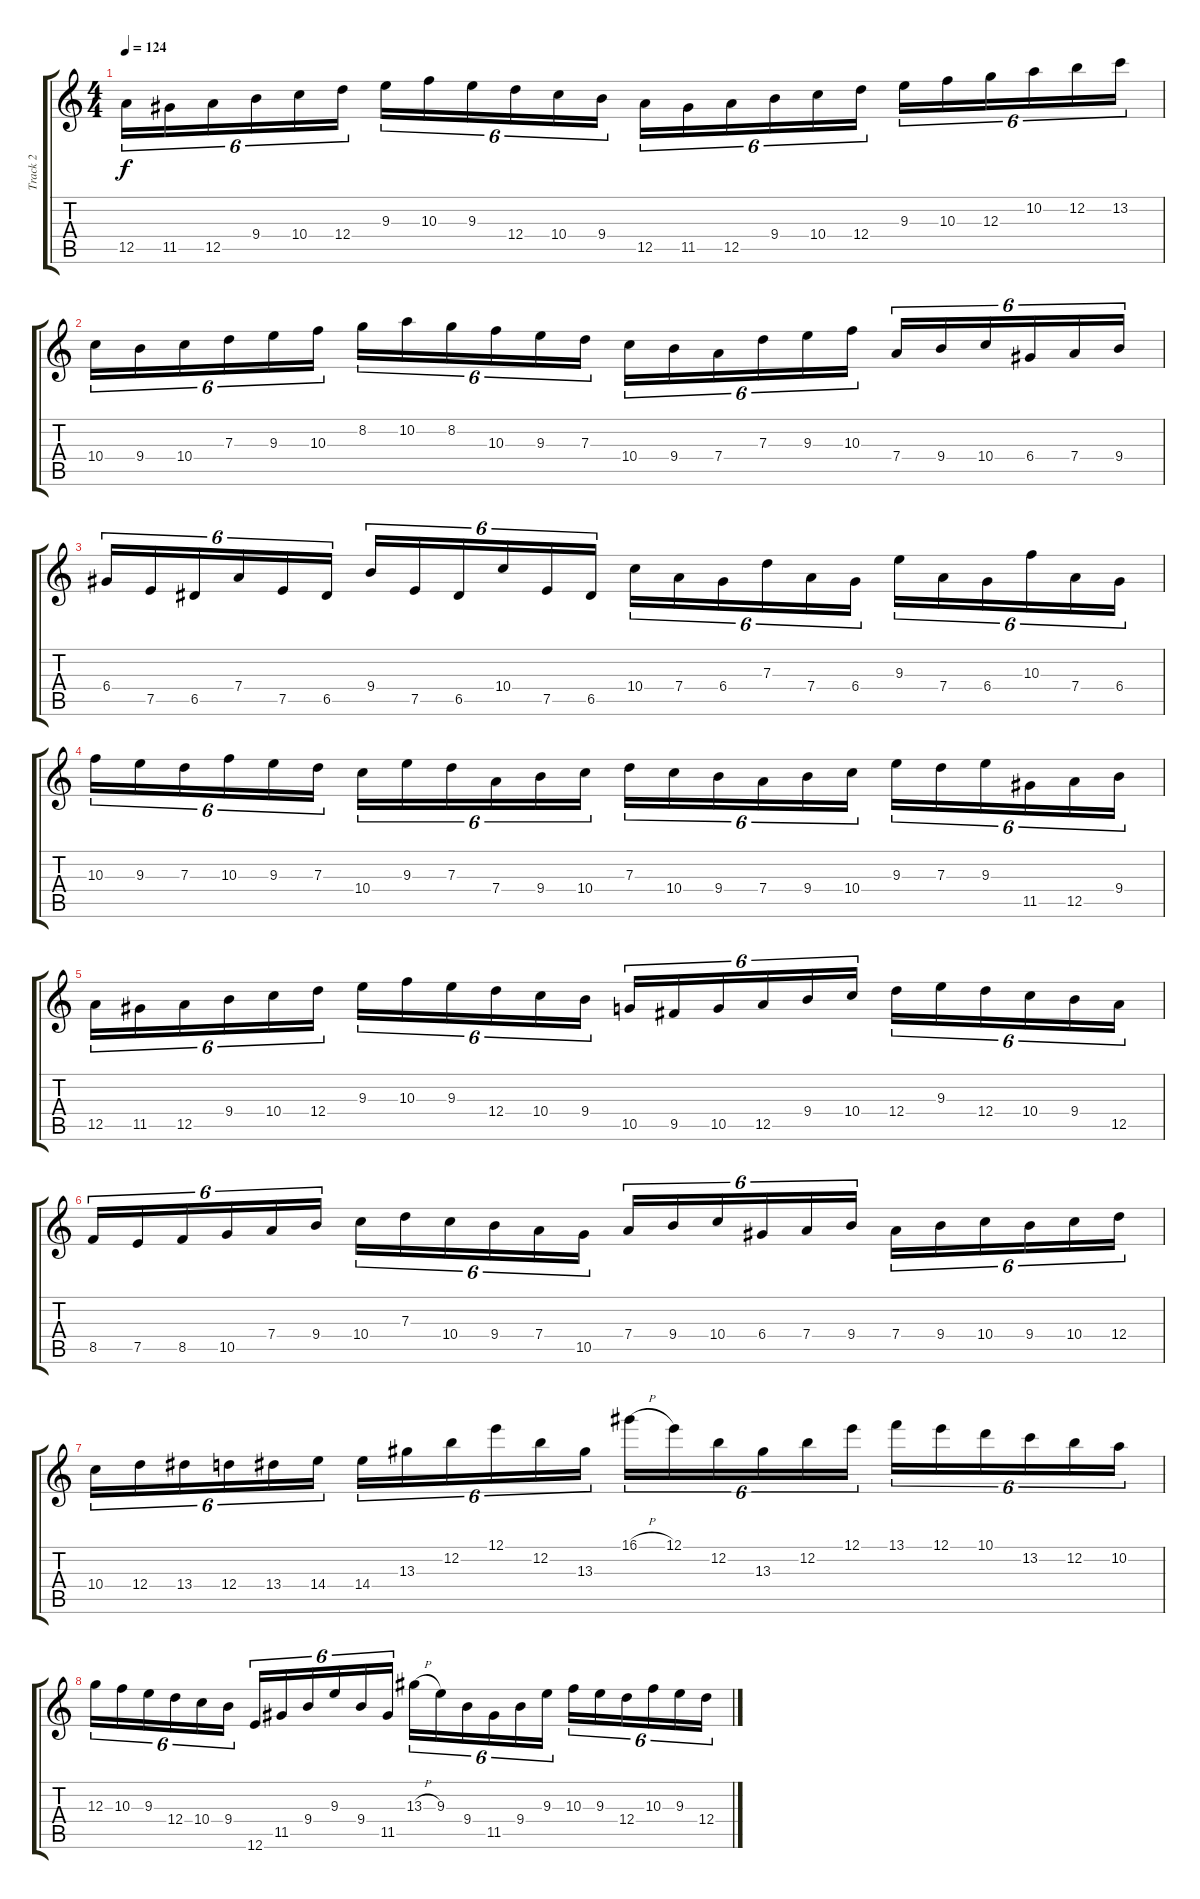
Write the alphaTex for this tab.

\track ("Track 2" "Track 2") {instrument distortionguitar}
\staff {score tabs}
\tuning (E4 B3 G3 D3 A2 E2) {hide}
\ts (4 4)
\tempo 124
\clef g2
\ks c
12.5.16{tu (6 4) dy f} 11.5.16{tu (6 4)} 12.5.16{tu (6 4)} 9.4.16{tu (6 4)} 10.4.16{tu (6 4)} 12.4.16{tu (6 4)} 9.3.16{tu (6 4)} 10.3.16{tu (6 4)} 9.3.16{tu (6 4)} 12.4.16{tu (6 4)} 10.4.16{tu (6 4)} 9.4.16{tu (6 4)} 12.5.16{tu (6 4)} 11.5.16{tu (6 4)} 12.5.16{tu (6 4)} 9.4.16{tu (6 4)} 10.4.16{tu (6 4)} 12.4.16{tu (6 4)} 9.3.16{tu (6 4)} 10.3.16{tu (6 4)} 12.3.16{tu (6 4)} 10.2.16{tu (6 4)} 12.2.16{tu (6 4)} 13.2.16{tu (6 4)} |
10.4.16{tu (6 4)} 9.4.16{tu (6 4)} 10.4.16{tu (6 4)} 7.3.16{tu (6 4)} 9.3.16{tu (6 4)} 10.3.16{tu (6 4)} 8.2.16{tu (6 4)} 10.2.16{tu (6 4)} 8.2.16{tu (6 4)} 10.3.16{tu (6 4)} 9.3.16{tu (6 4)} 7.3.16{tu (6 4)} 10.4.16{tu (6 4)} 9.4.16{tu (6 4)} 7.4.16{tu (6 4)} 7.3.16{tu (6 4)} 9.3.16{tu (6 4)} 10.3.16{tu (6 4)} 7.4.16{tu (6 4)} 9.4.16{tu (6 4)} 10.4.16{tu (6 4)} 6.4.16{tu (6 4)} 7.4.16{tu (6 4)} 9.4.16{tu (6 4)} |
6.4.16{tu (6 4)} 7.5.16{tu (6 4)} 6.5.16{tu (6 4)} 7.4.16{tu (6 4)} 7.5.16{tu (6 4)} 6.5.16{tu (6 4)} 9.4.16{tu (6 4)} 7.5.16{tu (6 4)} 6.5.16{tu (6 4)} 10.4.16{tu (6 4)} 7.5.16{tu (6 4)} 6.5.16{tu (6 4)} 10.4.16{tu (6 4)} 7.4.16{tu (6 4)} 6.4.16{tu (6 4)} 7.3.16{tu (6 4)} 7.4.16{tu (6 4)} 6.4.16{tu (6 4)} 9.3.16{tu (6 4)} 7.4.16{tu (6 4)} 6.4.16{tu (6 4)} 10.3.16{tu (6 4)} 7.4.16{tu (6 4)} 6.4.16{tu (6 4)} |
10.3.16{tu (6 4)} 9.3.16{tu (6 4)} 7.3.16{tu (6 4)} 10.3.16{tu (6 4)} 9.3.16{tu (6 4)} 7.3.16{tu (6 4)} 10.4.16{tu (6 4)} 9.3.16{tu (6 4)} 7.3.16{tu (6 4)} 7.4.16{tu (6 4)} 9.4.16{tu (6 4)} 10.4.16{tu (6 4)} 7.3.16{tu (6 4)} 10.4.16{tu (6 4)} 9.4.16{tu (6 4)} 7.4.16{tu (6 4)} 9.4.16{tu (6 4)} 10.4.16{tu (6 4)} 9.3.16{tu (6 4)} 7.3.16{tu (6 4)} 9.3.16{tu (6 4)} 11.5.16{tu (6 4)} 12.5.16{tu (6 4)} 9.4.16{tu (6 4)} |
12.5.16{tu (6 4)} 11.5.16{tu (6 4)} 12.5.16{tu (6 4)} 9.4.16{tu (6 4)} 10.4.16{tu (6 4)} 12.4.16{tu (6 4)} 9.3.16{tu (6 4)} 10.3.16{tu (6 4)} 9.3.16{tu (6 4)} 12.4.16{tu (6 4)} 10.4.16{tu (6 4)} 9.4.16{tu (6 4)} 10.5.16{tu (6 4)} 9.5.16{tu (6 4)} 10.5.16{tu (6 4)} 12.5.16{tu (6 4)} 9.4.16{tu (6 4)} 10.4.16{tu (6 4)} 12.4.16{tu (6 4)} 9.3.16{tu (6 4)} 12.4.16{tu (6 4)} 10.4.16{tu (6 4)} 9.4.16{tu (6 4)} 12.5.16{tu (6 4)} |
8.5.16{tu (6 4)} 7.5.16{tu (6 4)} 8.5.16{tu (6 4)} 10.5.16{tu (6 4)} 7.4.16{tu (6 4)} 9.4.16{tu (6 4)} 10.4.16{tu (6 4)} 7.3.16{tu (6 4)} 10.4.16{tu (6 4)} 9.4.16{tu (6 4)} 7.4.16{tu (6 4)} 10.5.16{tu (6 4)} 7.4.16{tu (6 4)} 9.4.16{tu (6 4)} 10.4.16{tu (6 4)} 6.4.16{tu (6 4)} 7.4.16{tu (6 4)} 9.4.16{tu (6 4)} 7.4.16{tu (6 4)} 9.4.16{tu (6 4)} 10.4.16{tu (6 4)} 9.4.16{tu (6 4)} 10.4.16{tu (6 4)} 12.4.16{tu (6 4)} |
10.4.16{tu (6 4)} 12.4.16{tu (6 4)} 13.4.16{tu (6 4)} 12.4.16{tu (6 4)} 13.4.16{tu (6 4)} 14.4.16{tu (6 4)} 14.4.16{tu (6 4)} 13.3.16{tu (6 4)} 12.2.16{tu (6 4)} 12.1.16{tu (6 4)} 12.2.16{tu (6 4)} 13.3.16{tu (6 4)} 16.1{h}.16{tu (6 4)} 12.1.16{tu (6 4)} 12.2.16{tu (6 4)} 13.3.16{tu (6 4)} 12.2.16{tu (6 4)} 12.1.16{tu (6 4)} 13.1.16{tu (6 4)} 12.1.16{tu (6 4)} 10.1.16{tu (6 4)} 13.2.16{tu (6 4)} 12.2.16{tu (6 4)} 10.2.16{tu (6 4)} |
12.3.16{tu (6 4)} 10.3.16{tu (6 4)} 9.3.16{tu (6 4)} 12.4.16{tu (6 4)} 10.4.16{tu (6 4)} 9.4.16{tu (6 4)} 12.6.16{tu (6 4)} 11.5.16{tu (6 4)} 9.4.16{tu (6 4)} 9.3.16{tu (6 4)} 9.4.16{tu (6 4)} 11.5.16{tu (6 4)} 13.3{h}.16{tu (6 4)} 9.3.16{tu (6 4)} 9.4.16{tu (6 4)} 11.5.16{tu (6 4)} 9.4.16{tu (6 4)} 9.3.16{tu (6 4)} 10.3.16{tu (6 4)} 9.3.16{tu (6 4)} 12.4.16{tu (6 4)} 10.3.16{tu (6 4)} 9.3.16{tu (6 4)} 12.4.16{tu (6 4)}
